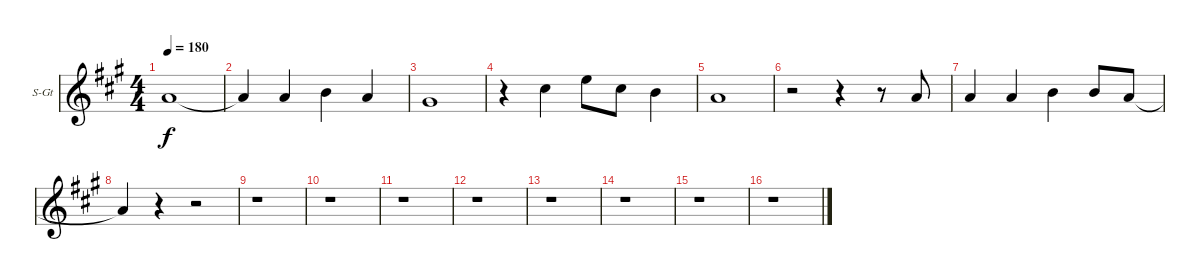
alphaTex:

\bracketExtendMode groupsimilarinstruments
\firstSystemTrackNameOrientation horizontal
\otherSystemsTrackNameOrientation horizontal
\track ("Back Vocals" "S-Gt") {instrument tenorsax}
\staff {score}
\tuning (E4 B3 G3 D3 A2 E2)
\displaytranspose 12
\ts (4 4)
\tempo 180
\clef g2
\ks a
2.3.1{dy f} |
2.3{t}.4 2.3.4 0.2.4 2.3.4 |
1.3.1 |
r.4 2.2.4 0.1.8 2.2.8 0.2.4 |
2.3.1 |
r.2 r.4 r.8 2.3.8 |
2.3.4 2.3.4 0.2.4 0.2.8 2.3.8 |
2.3{t}.4 r.4 r.2 |
r.1 |
r.1 |
r.1 |
r.1 |
r.1 |
r.1 |
r.1 |
r.1
